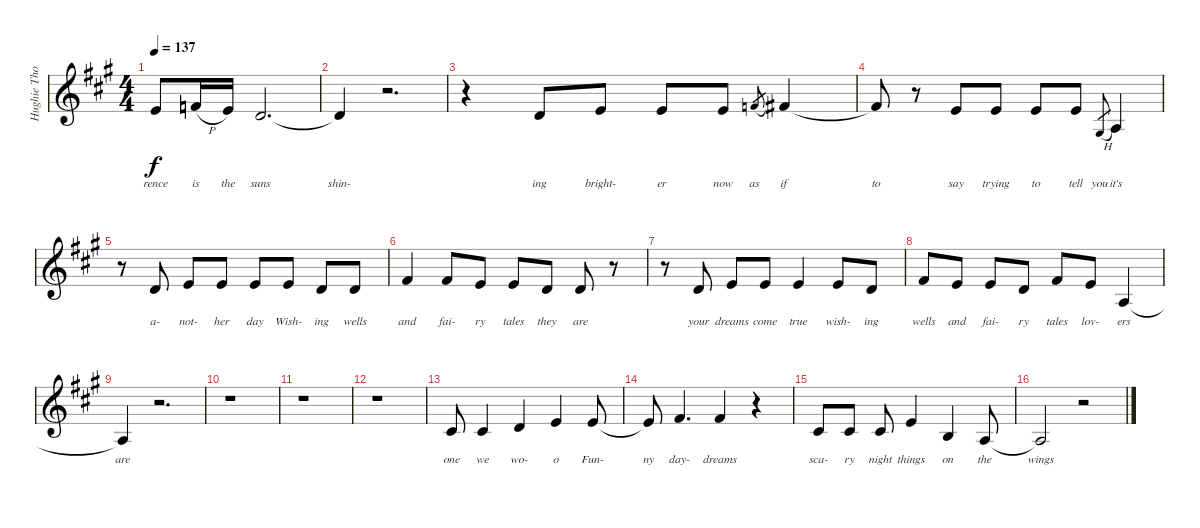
\track ("Hughie Thomasson Vocals" "Hughie Tho") {instrument violin}
\staff {score}
\tuning (E4 B3 G3 D3 A2 E2) {hide}
\ts (4 4)
\tempo 137
\clef g2
\ks a
9.3{t}.8{lyrics (0 "rence") lyrics (1 "") lyrics (2 "") lyrics (3 "") lyrics (4 "") dy f} 10.3{h}.16{lyrics (0 "is") lyrics (1 "") lyrics (2 "") lyrics (3 "") lyrics (4 "")} 9.3.16{lyrics (0 "the") lyrics (1 "") lyrics (2 "") lyrics (3 "") lyrics (4 "")} 7.3.2{d lyrics (0 "suns") lyrics (1 "") lyrics (2 "") lyrics (3 "") lyrics (4 "")} |
7.3{t}.4{lyrics (0 "shin-") lyrics (1 "") lyrics (2 "") lyrics (3 "") lyrics (4 "")} r.2{d} |
r.4 7.3.8{lyrics (0 "ing") lyrics (1 "") lyrics (2 "") lyrics (3 "") lyrics (4 "")} 9.3.8{lyrics (0 "bright-") lyrics (1 "") lyrics (2 "") lyrics (3 "") lyrics (4 "")} 9.3.8{lyrics (0 "er") lyrics (1 "") lyrics (2 "") lyrics (3 "") lyrics (4 "")} 9.3.8{lyrics (0 "now") lyrics (1 "") lyrics (2 "") lyrics (3 "") lyrics (4 "")} 6.2{h}.8{lyrics (0 "as") lyrics (1 "") lyrics (2 "") lyrics (3 "") lyrics (4 "") gr} 7.2.4{lyrics (0 "if") lyrics (1 "") lyrics (2 "") lyrics (3 "") lyrics (4 "")} |
7.2{t}.8{lyrics (0 "to") lyrics (1 "") lyrics (2 "") lyrics (3 "") lyrics (4 "")} r.8 9.3.8{lyrics (0 "say") lyrics (1 "") lyrics (2 "") lyrics (3 "") lyrics (4 "")} 9.3.8{lyrics (0 "trying") lyrics (1 "") lyrics (2 "") lyrics (3 "") lyrics (4 "")} 9.3.8{lyrics (0 "to") lyrics (1 "") lyrics (2 "") lyrics (3 "") lyrics (4 "")} 9.3.8{lyrics (0 "tell") lyrics (1 "") lyrics (2 "") lyrics (3 "") lyrics (4 "")} 6.4{h}.8{lyrics (0 "you") lyrics (1 "") lyrics (2 "") lyrics (3 "") lyrics (4 "") gr} 7.4.4{lyrics (0 "it's") lyrics (1 "") lyrics (2 "") lyrics (3 "") lyrics (4 "")} |
r.8 7.3.8{lyrics (0 "a-") lyrics (1 "") lyrics (2 "") lyrics (3 "") lyrics (4 "")} 9.3.8{lyrics (0 "not-") lyrics (1 "") lyrics (2 "") lyrics (3 "") lyrics (4 "")} 9.3.8{lyrics (0 "her") lyrics (1 "") lyrics (2 "") lyrics (3 "") lyrics (4 "")} 9.3.8{lyrics (0 "day") lyrics (1 "") lyrics (2 "") lyrics (3 "") lyrics (4 "")} 9.3.8{lyrics (0 "Wish-") lyrics (1 "") lyrics (2 "") lyrics (3 "") lyrics (4 "")} 7.3.8{lyrics (0 "ing") lyrics (1 "") lyrics (2 "") lyrics (3 "") lyrics (4 "")} 7.3.8{lyrics (0 "wells") lyrics (1 "") lyrics (2 "") lyrics (3 "") lyrics (4 "")} |
7.2.4{lyrics (0 "and") lyrics (1 "") lyrics (2 "") lyrics (3 "") lyrics (4 "")} 7.2.8{lyrics (0 "fai-") lyrics (1 "") lyrics (2 "") lyrics (3 "") lyrics (4 "")} 9.3.8{lyrics (0 "ry") lyrics (1 "") lyrics (2 "") lyrics (3 "") lyrics (4 "")} 9.3.8{lyrics (0 "tales") lyrics (1 "") lyrics (2 "") lyrics (3 "") lyrics (4 "")} 7.3.8{lyrics (0 "they") lyrics (1 "") lyrics (2 "") lyrics (3 "") lyrics (4 "")} 7.3.8{lyrics (0 "are") lyrics (1 "") lyrics (2 "") lyrics (3 "") lyrics (4 "")} r.8 |
r.8 7.3.8{lyrics (0 "your") lyrics (1 "") lyrics (2 "") lyrics (3 "") lyrics (4 "")} 9.3.8{lyrics (0 "dreams") lyrics (1 "") lyrics (2 "") lyrics (3 "") lyrics (4 "")} 9.3.8{lyrics (0 "come") lyrics (1 "") lyrics (2 "") lyrics (3 "") lyrics (4 "")} 9.3.4{lyrics (0 "true") lyrics (1 "") lyrics (2 "") lyrics (3 "") lyrics (4 "")} 9.3.8{lyrics (0 "wish-") lyrics (1 "") lyrics (2 "") lyrics (3 "") lyrics (4 "")} 7.3.8{lyrics (0 "ing") lyrics (1 "") lyrics (2 "") lyrics (3 "") lyrics (4 "")} |
7.2.8{lyrics (0 "wells") lyrics (1 "") lyrics (2 "") lyrics (3 "") lyrics (4 "")} 9.3.8{lyrics (0 "and") lyrics (1 "") lyrics (2 "") lyrics (3 "") lyrics (4 "")} 9.3.8{lyrics (0 "fai-") lyrics (1 "") lyrics (2 "") lyrics (3 "") lyrics (4 "")} 7.3.8{lyrics (0 "ry") lyrics (1 "") lyrics (2 "") lyrics (3 "") lyrics (4 "")} 7.2.8{lyrics (0 "tales") lyrics (1 "") lyrics (2 "") lyrics (3 "") lyrics (4 "")} 9.3.8{lyrics (0 "lov-") lyrics (1 "") lyrics (2 "") lyrics (3 "") lyrics (4 "")} 7.4.4{lyrics (0 "ers") lyrics (1 "") lyrics (2 "") lyrics (3 "") lyrics (4 "")} |
7.4{t}.4{lyrics (0 "are") lyrics (1 "") lyrics (2 "") lyrics (3 "") lyrics (4 "")} r.2{d} |
r.1 |
r.1 |
r.1 |
6.3.8{lyrics (0 "one") lyrics (1 "") lyrics (2 "") lyrics (3 "") lyrics (4 "")} 6.3.4{lyrics (0 "we") lyrics (1 "") lyrics (2 "") lyrics (3 "") lyrics (4 "")} 7.3.4{lyrics (0 "wo-") lyrics (1 "") lyrics (2 "") lyrics (3 "") lyrics (4 "")} 9.3.4{lyrics (0 "o") lyrics (1 "") lyrics (2 "") lyrics (3 "") lyrics (4 "")} 9.3.8{lyrics (0 "Fun-") lyrics (1 "") lyrics (2 "") lyrics (3 "") lyrics (4 "")} |
9.3{t}.8{lyrics (0 "ny") lyrics (1 "") lyrics (2 "") lyrics (3 "") lyrics (4 "")} 7.2.4{d lyrics (0 "day-") lyrics (1 "") lyrics (2 "") lyrics (3 "") lyrics (4 "")} 7.2.4{lyrics (0 "dreams") lyrics (1 "") lyrics (2 "") lyrics (3 "") lyrics (4 "")} r.4 |
6.3.8{lyrics (0 "sca-") lyrics (1 "") lyrics (2 "") lyrics (3 "") lyrics (4 "")} 6.3.8{lyrics (0 "ry") lyrics (1 "") lyrics (2 "") lyrics (3 "") lyrics (4 "")} 6.3.8{lyrics (0 "night") lyrics (1 "") lyrics (2 "") lyrics (3 "") lyrics (4 "")} 9.3.4{lyrics (0 "things") lyrics (1 "") lyrics (2 "") lyrics (3 "") lyrics (4 "")} 9.4.4{lyrics (0 "on") lyrics (1 "") lyrics (2 "") lyrics (3 "") lyrics (4 "")} 7.4.8{lyrics (0 "the") lyrics (1 "") lyrics (2 "") lyrics (3 "") lyrics (4 "")} |
7.4{t}.2{lyrics (0 "wings") lyrics (1 "") lyrics (2 "") lyrics (3 "") lyrics (4 "")} r.2
